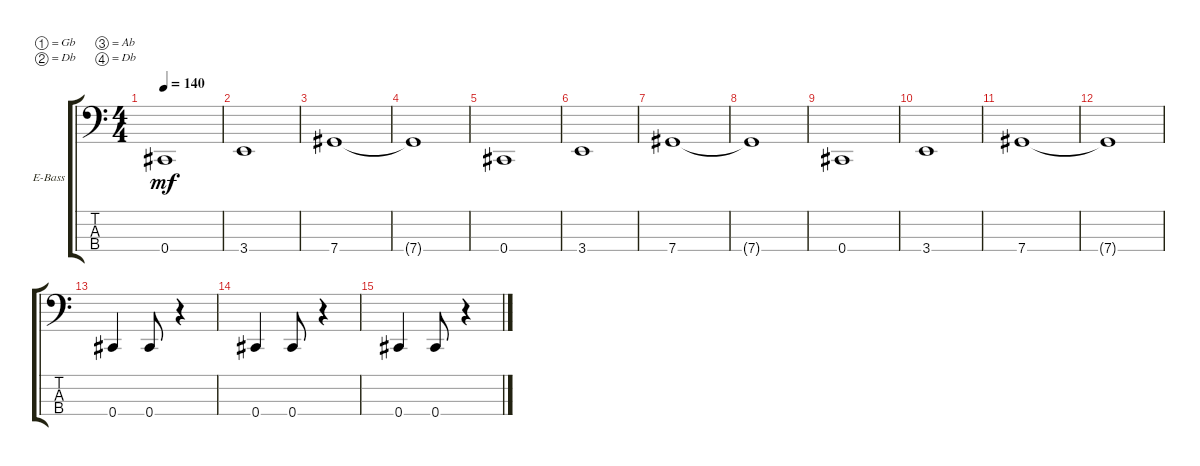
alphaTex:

\defaultSystemsLayout 4
\bracketExtendMode groupsimilarinstruments
\firstSystemTrackNameOrientation horizontal
\otherSystemsTrackNameOrientation horizontal
\track ("Electric Bass" "E-Bass") {instrument electricbassfinger}
\staff {score tabs}
\tuning (Gb2 Db2 Ab1 Db1)
\ts (4 4)
\tempo 140
\clef f4
\scale
0.333333
\ks c
0.4.1{dy mf} |
\scale
0.333333 3.4.1 |
\scale
0.333333 7.4.1 |
\scale
0.333333 7.4{t}.1 |
\scale
0.333333 0.4.1 |
\scale
0.333333 3.4.1 |
\scale
0.333333 7.4.1 |
\scale
0.333333 7.4{t}.1 |
\scale
0.333333 0.4.1 |
\scale
0.333333 3.4.1 |
\scale
0.333333 7.4.1 |
\scale
0.333333 7.4{t}.1 |
\scale
0.333333 0.4.4 0.4.8 r.4 |
\scale
0.333333 0.4.4 0.4.8 r.4 |
\scale
0.333333 0.4.4 0.4.8 r.4 |
\scale
0.333333
